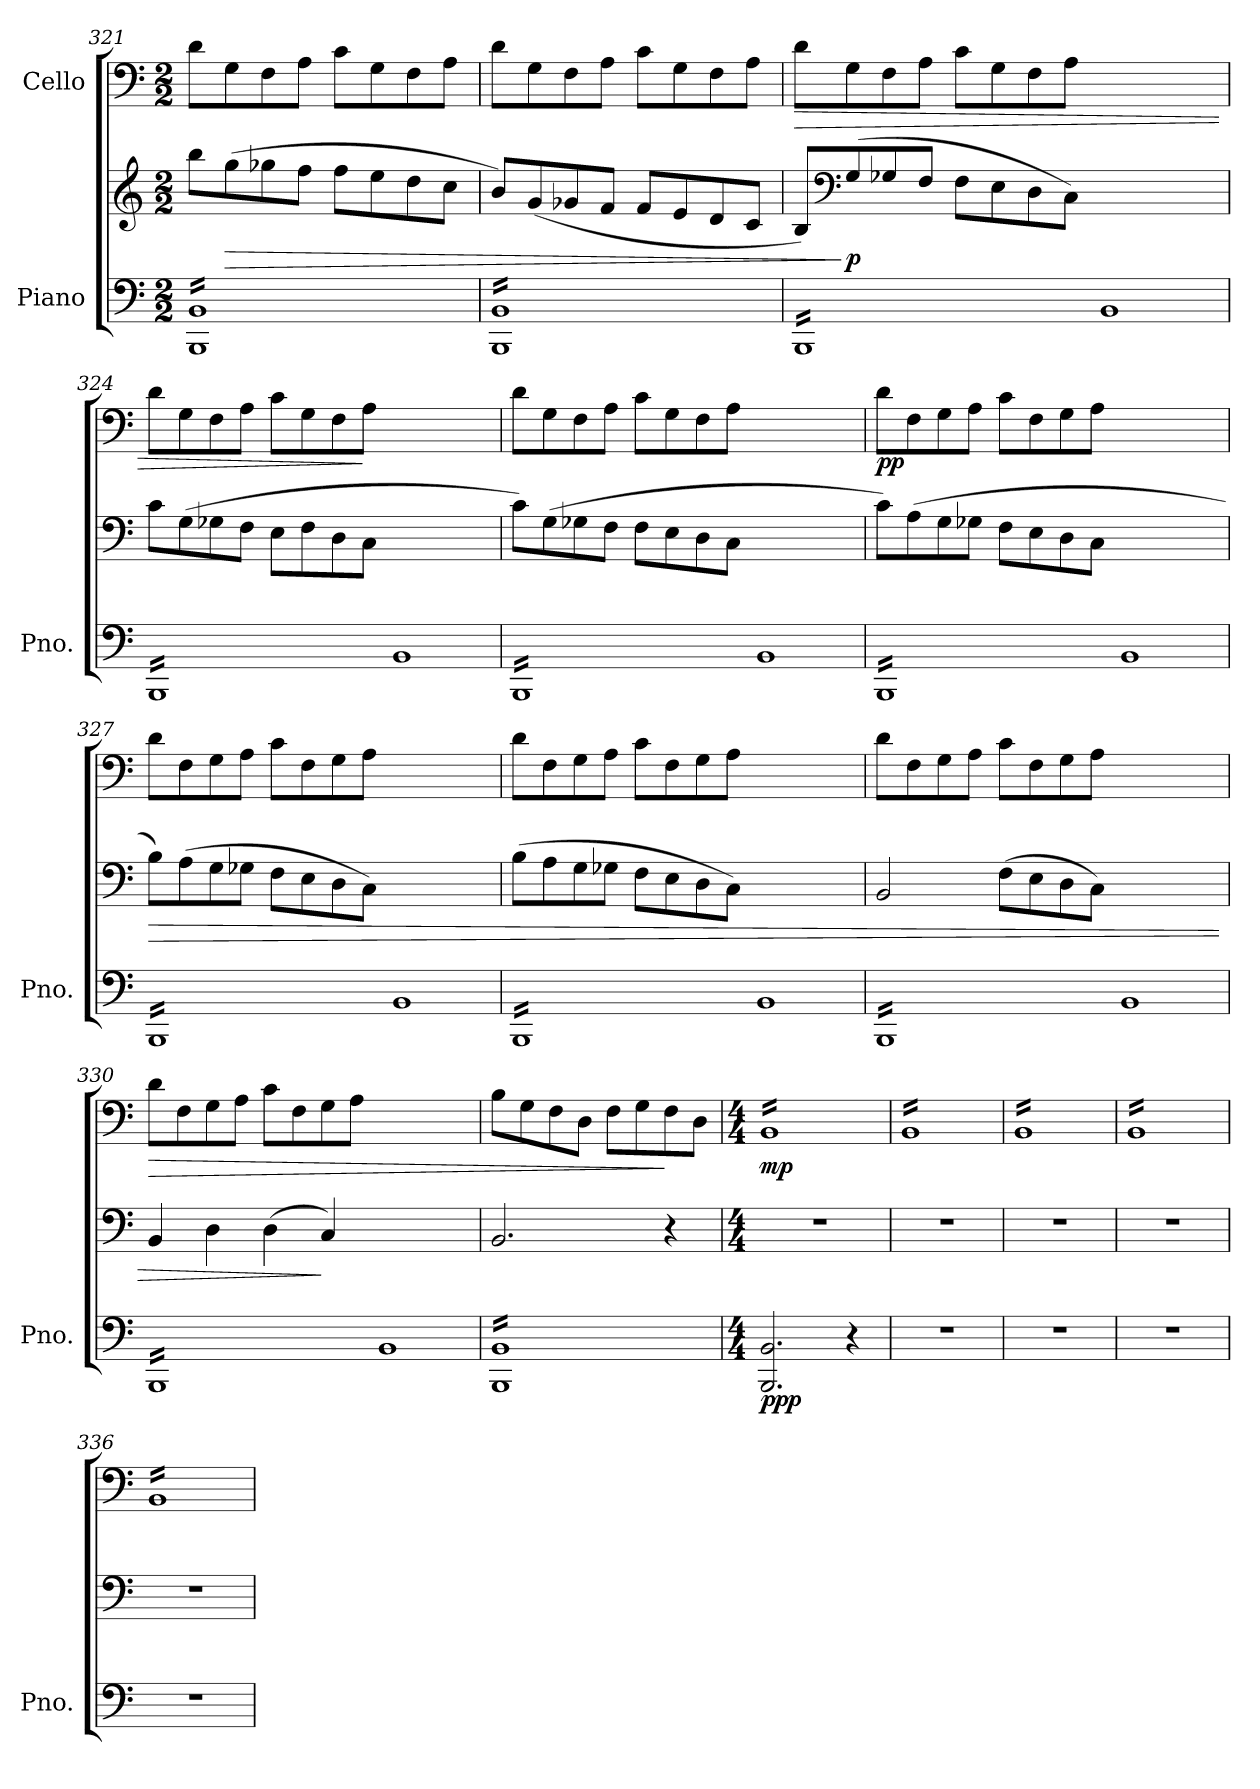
**kern	**kern	**dynam	**kern	**dynam
*part2	*part2	*part2	*part1	*part1
*staff3	*staff2	*staff2/3	*staff1	*staff1
*I"Piano	*	*	*I"Cello	*
*I'Pno.	*	*	*	*
*clefF4	*clefG2	*	*clefF4	*
*k[]	*k[]	*	*k[]	*
*M2/2	*M2/2	*	*M2/2	*
=321	=321	=321	=321	=321
*tremolo	*	*	*	*
16BBB 16BBLL	8bbL	.	8dL	.
16BBB 16BB	.	.	.	.
!	!	!LO:HP:b	!	!
16BBB 16BB	(8gg	>	8G	.
16BBB 16BB	.	.	.	.
16BBB 16BB	8gg-X	.	8F	.
16BBB 16BB	.	.	.	.
16BBB 16BB	8ffJ	.	8AJ	.
16BBB 16BB	.	.	.	.
16BBB 16BB	8ffL	.	8cL	.
16BBB 16BB	.	.	.	.
16BBB 16BB	8ee	.	8G	.
16BBB 16BB	.	.	.	.
16BBB 16BB	8dd	.	8F	.
16BBB 16BB	.	.	.	.
16BBB 16BB	8ccJ	.	8AJ	.
16BBB 16BBJJ	.	.	.	.
=322	=322	=322	=322	=322
16BBB 16BBLL	8bL)	.	8dL	.
16BBB 16BB	.	.	.	.
16BBB 16BB	(8g	.	8G	.
16BBB 16BB	.	.	.	.
16BBB 16BB	8g-X	.	8F	.
16BBB 16BB	.	.	.	.
16BBB 16BB	8fJ	.	8AJ	.
16BBB 16BB	.	.	.	.
16BBB 16BB	8fL	.	8cL	.
16BBB 16BB	.	.	.	.
16BBB 16BB	8e	.	8G	.
16BBB 16BB	.	.	.	.
16BBB 16BB	8d	.	8F	.
16BBB 16BB	.	.	.	.
16BBB 16BB	8cJ	.	8AJ	.
16BBB 16BBJJ	.	.	.	.
=323	=323	=323	=323	=323
!	!	!	!	!LO:HP:b
16BBBLL	8BL)	.	8dL	>
16BBB	.	.	.	.
*	*clefF4	*	*	*
!	!	!LO:DY:n=1:b	!	!
16BBB	(8G	] p	8G	.
16BBB	.	.	.	.
16BBB	8G-X	.	8F	.
16BBB	.	.	.	.
16BBB	8FJ	.	8AJ	.
16BBB	.	.	.	.
16BBB	8FL	.	8cL	.
16BBB	.	.	.	.
16BBB	8E	.	8G	.
16BBB	.	.	.	.
16BBB	8D	.	8F	.
16BBB	.	.	.	.
16BBB	8CJ)	.	8AJ	.
16BBBJJ	.	.	.	.
*Xtremolo	*	*	*	*
1BB	1ryy	.	1ryy	.
=324	=324	=324	=324	=324
*tremolo	*	*	*	*
16BBBLL	8cL	.	8dL	.
16BBB	.	.	.	.
16BBB	(8G	.	8G	.
16BBB	.	.	.	.
16BBB	8G-X	.	8F	.
16BBB	.	.	.	.
16BBB	8FJ	.	8AJ	.
16BBB	.	.	.	.
16BBB	8EL	.	8cL	.
16BBB	.	.	.	.
16BBB	8F	.	8G	.
16BBB	.	.	.	.
16BBB	8D	.	8F	.
16BBB	.	.	.	.
16BBB	8CJ	.	8AJ	]
16BBBJJ	.	.	.	.
*Xtremolo	*	*	*	*
1BB	1ryy	.	1ryy	.
=325	=325	=325	=325	=325
*tremolo	*	*	*	*
16BBBLL	8cL)	.	8dL	.
16BBB	.	.	.	.
16BBB	(8G	.	8G	.
16BBB	.	.	.	.
16BBB	8G-X	.	8F	.
16BBB	.	.	.	.
16BBB	8FJ	.	8AJ	.
16BBB	.	.	.	.
16BBB	8FL	.	8cL	.
16BBB	.	.	.	.
16BBB	8E	.	8G	.
16BBB	.	.	.	.
16BBB	8D	.	8F	.
16BBB	.	.	.	.
16BBB	8CJ	.	8AJ	.
16BBBJJ	.	.	.	.
*Xtremolo	*	*	*	*
1BB	1ryy	.	1ryy	.
=326	=326	=326	=326	=326
!	!	!	!	!LO:DY:b
*tremolo	*	*	*	*
16BBBLL	8cL)	.	8dL	pp
16BBB	.	.	.	.
16BBB	(8A	.	8F	.
16BBB	.	.	.	.
16BBB	8G	.	8G	.
16BBB	.	.	.	.
16BBB	8G-XJ	.	8AJ	.
16BBB	.	.	.	.
16BBB	8FL	.	8cL	.
16BBB	.	.	.	.
16BBB	8E	.	8F	.
16BBB	.	.	.	.
16BBB	8D	.	8G	.
16BBB	.	.	.	.
16BBB	8CJ	.	8AJ	.
16BBBJJ	.	.	.	.
*Xtremolo	*	*	*	*
1BB	1ryy	.	1ryy	.
=327	=327	=327	=327	=327
!	!	!LO:HP:b	!	!
*tremolo	*	*	*	*
16BBBLL	8BL)	>	8dL	.
16BBB	.	.	.	.
16BBB	(8A	.	8F	.
16BBB	.	.	.	.
16BBB	8G	.	8G	.
16BBB	.	.	.	.
16BBB	8G-XJ	.	8AJ	.
16BBB	.	.	.	.
16BBB	8FL	.	8cL	.
16BBB	.	.	.	.
16BBB	8E	.	8F	.
16BBB	.	.	.	.
16BBB	8D	.	8G	.
16BBB	.	.	.	.
16BBB	8CJ)	.	8AJ	.
16BBBJJ	.	.	.	.
*Xtremolo	*	*	*	*
1BB	1ryy	.	1ryy	.
=328	=328	=328	=328	=328
*tremolo	*	*	*	*
16BBBLL	(8BL	.	8dL	.
16BBB	.	.	.	.
16BBB	8A	.	8F	.
16BBB	.	.	.	.
16BBB	8G	.	8G	.
16BBB	.	.	.	.
16BBB	8G-XJ	.	8AJ	.
16BBB	.	.	.	.
16BBB	8FL	.	8cL	.
16BBB	.	.	.	.
16BBB	8E	.	8F	.
16BBB	.	.	.	.
16BBB	8D	.	8G	.
16BBB	.	.	.	.
16BBB	8CJ)	.	8AJ	.
16BBBJJ	.	.	.	.
*Xtremolo	*	*	*	*
1BB	1ryy	.	1ryy	.
=329	=329	=329	=329	=329
*tremolo	*	*	*	*
16BBBLL	2BB	.	8dL	.
16BBB	.	.	.	.
16BBB	.	.	8F	.
16BBB	.	.	.	.
16BBB	.	.	8G	.
16BBB	.	.	.	.
16BBB	.	.	8AJ	.
16BBB	.	.	.	.
16BBB	(8FL	.	8cL	.
16BBB	.	.	.	.
16BBB	8E	.	8F	.
16BBB	.	.	.	.
16BBB	8D	.	8G	.
16BBB	.	.	.	.
16BBB	8CJ)	.	8AJ	.
16BBBJJ	.	.	.	.
*Xtremolo	*	*	*	*
1BB	1ryy	.	1ryy	.
=330	=330	=330	=330	=330
!	!	!	!	!LO:HP:b
*tremolo	*	*	*	*
16BBBLL	4BB	.	8dL	>
16BBB	.	.	.	.
16BBB	.	.	8F	.
16BBB	.	.	.	.
16BBB	4D	.	8G	.
16BBB	.	.	.	.
16BBB	.	.	8AJ	.
16BBB	.	.	.	.
16BBB	(4D	.	8cL	.
16BBB	.	.	.	.
16BBB	.	.	8F	.
16BBB	.	.	.	.
16BBB	4C)	]	8G	.
16BBB	.	.	.	.
16BBB	.	.	8AJ	.
16BBBJJ	.	.	.	.
*Xtremolo	*	*	*	*
1BB	1ryy	.	1ryy	.
=331	=331	=331	=331	=331
*tremolo	*	*	*	*
16BBB 16BBLL	2.BB	.	8BL	.
16BBB 16BB	.	.	.	.
16BBB 16BB	.	.	8G	.
16BBB 16BB	.	.	.	.
16BBB 16BB	.	.	8F	.
16BBB 16BB	.	.	.	.
16BBB 16BB	.	.	8DJ	.
16BBB 16BB	.	.	.	.
16BBB 16BB	.	.	8FL	.
16BBB 16BB	.	.	.	.
16BBB 16BB	.	.	8G	.
16BBB 16BB	.	.	.	.
16BBB 16BB	4r	.	8F	]
16BBB 16BB	.	.	.	.
16BBB 16BB	.	.	8DJ	.
16BBB 16BBJJ	.	.	.	.
*Xtremolo	*	*	*	*
=332	=332	=332	=332	=332
*M4/4	*M4/4	*	*M4/4	*
*	*	*	*MM100	*
!	!	!LO:DY:b=2	!	!LO:DY:b
*	*	*	*tremolo	*
2.BBB 2.BB	1r	ppp	16BBLL	mp
.	.	.	16BB	.
.	.	.	16BB	.
.	.	.	16BB	.
.	.	.	16BB	.
.	.	.	16BB	.
.	.	.	16BB	.
.	.	.	16BB	.
.	.	.	16BB	.
.	.	.	16BB	.
.	.	.	16BB	.
.	.	.	16BB	.
4r	.	.	16BB	.
.	.	.	16BB	.
.	.	.	16BB	.
.	.	.	16BBJJ	.
=333	=333	=333	=333	=333
1r	1r	.	16BBLL	.
.	.	.	16BB	.
.	.	.	16BB	.
.	.	.	16BB	.
.	.	.	16BB	.
.	.	.	16BB	.
.	.	.	16BB	.
.	.	.	16BB	.
.	.	.	16BB	.
.	.	.	16BB	.
.	.	.	16BB	.
.	.	.	16BB	.
.	.	.	16BB	.
.	.	.	16BB	.
.	.	.	16BB	.
.	.	.	16BBJJ	.
=334	=334	=334	=334	=334
1r	1r	.	16BBLL	.
.	.	.	16BB	.
.	.	.	16BB	.
.	.	.	16BB	.
.	.	.	16BB	.
.	.	.	16BB	.
.	.	.	16BB	.
.	.	.	16BB	.
.	.	.	16BB	.
.	.	.	16BB	.
.	.	.	16BB	.
.	.	.	16BB	.
.	.	.	16BB	.
.	.	.	16BB	.
.	.	.	16BB	.
.	.	.	16BBJJ	.
=335	=335	=335	=335	=335
1r	1r	.	16BBLL	.
.	.	.	16BB	.
.	.	.	16BB	.
.	.	.	16BB	.
.	.	.	16BB	.
.	.	.	16BB	.
.	.	.	16BB	.
.	.	.	16BB	.
.	.	.	16BB	.
.	.	.	16BB	.
.	.	.	16BB	.
.	.	.	16BB	.
.	.	.	16BB	.
.	.	.	16BB	.
.	.	.	16BB	.
.	.	.	16BBJJ	.
=336	=336	=336	=336	=336
1r	1r	.	16BBLL	.
.	.	.	16BB	.
.	.	.	16BB	.
.	.	.	16BB	.
.	.	.	16BB	.
.	.	.	16BB	.
.	.	.	16BB	.
.	.	.	16BB	.
.	.	.	16BB	.
.	.	.	16BB	.
.	.	.	16BB	.
.	.	.	16BB	.
.	.	.	16BB	.
.	.	.	16BB	.
.	.	.	16BB	.
.	.	.	16BBJJ	.
*	*	*	*Xtremolo	*
=	=	=	=	=
*-	*-	*-	*-	*-
